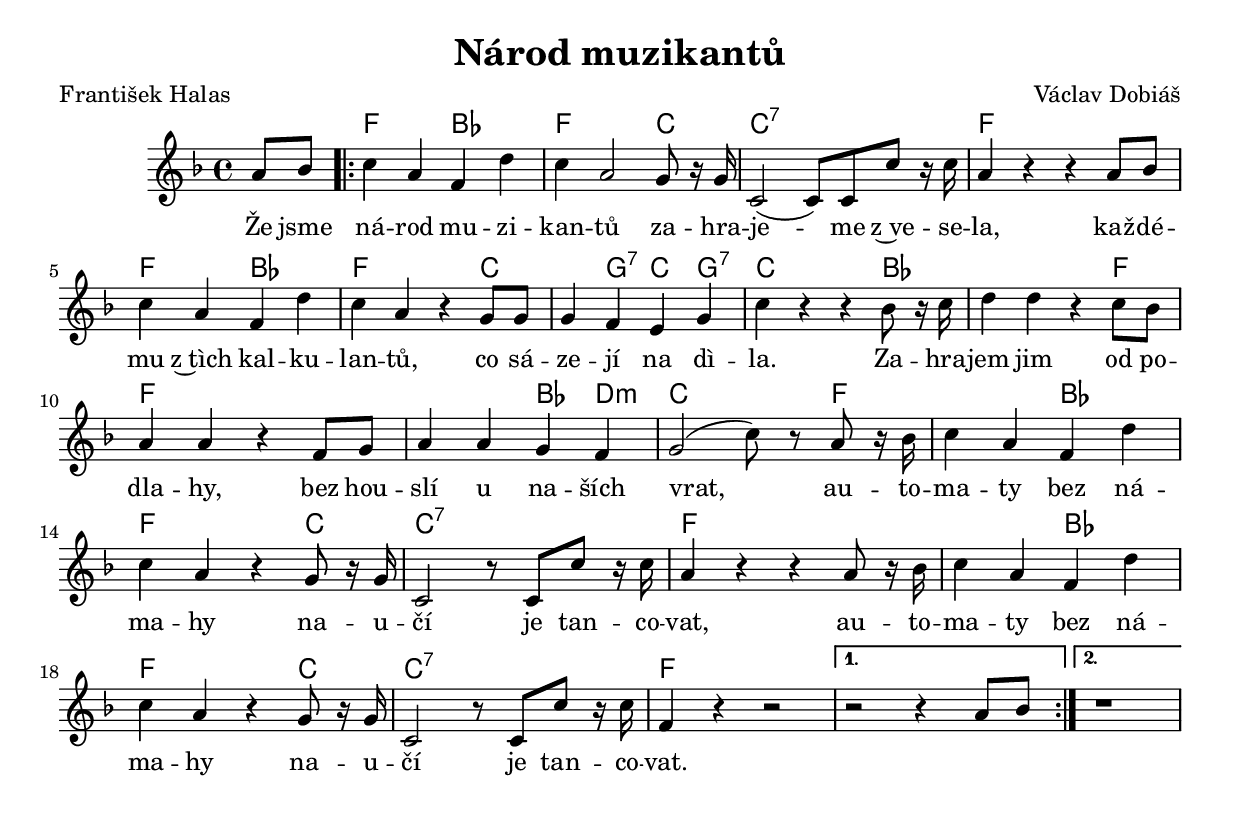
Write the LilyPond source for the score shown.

\version "2.20.0"
\header {
        title = "Národ muzikantů" 
        composer = "Václav Dobiáš" 
	poet = "František Halas" 
}

melody = \relative c'' { 
\clef treble       
\time 4/4 \key f \major 
\partial 4 
a8 bes | 
\repeat volta 2 { c4 a f d'|
c4 a2 g8 r16 g | c,2 ( c8 ) c c' r16 c | a4 r r a8 bes |
c4 a f d' c a r g8 g g4 f e g | c r r bes8 r16 c |
d4 d r c8 bes | a4 a r f8 g | a4 a g f | g2 ( c8 ) r a r16 bes |
c4 a f d' | c a r g8 r16 g | c,2 r8 c c' r16 c |
a4 r r a8 r16 bes | c4 a f d' | c a r g8 r16 g | c,2 r8 c c' r16 c |
f,4 r r2 |
}
\alternative { { r2 r4 a8 bes }{ r1 }}
}

text = \lyricmode {
Že jsme ná -- rod mu -- zi -- kan -- tů
za -- hra -- je -- me z~ve -- se -- la,
kaž -- dé -- mu z~tìch kal -- ku -- lan -- tů,
co sá -- ze -- jí na dì -- la.
Za -- hra -- jem jim od po -- dla -- hy,
bez hou -- slí u na -- ších vrat,
au -- to -- ma -- ty bez ná -- ma -- hy 
na -- u -- čí je tan -- co -- vat,
au -- to -- ma -- ty bez ná -- ma -- hy 
na -- u -- čí je tan -- co -- vat.
}

accompaniment =\chordmode {
s4 | f2 bes | f2. c4 | c1:7 | f |
f 2 bes | f s4 c | c g:7 c g:7 |
c s2 bes4 | bes2 s4 f | f1 | f2 bes4 d:m |
c2 c8 s8 f4 | f2 bes | f s4 c | c1:7 |
f | f2 bes | f s4 c | c1:7 | f | s2. f4 | s1 |
		}

\score {
        <<
         \new ChordNames {
             \set chordChanges = ##t
              \accompaniment
            }

          \new Voice = "one" { \autoBeamOn \melody }
          \new Lyrics \lyricsto "one" \text
       >>
       \midi  { \tempo 4=120 }
       \layout {linewidth = 20.0\cm }
}


